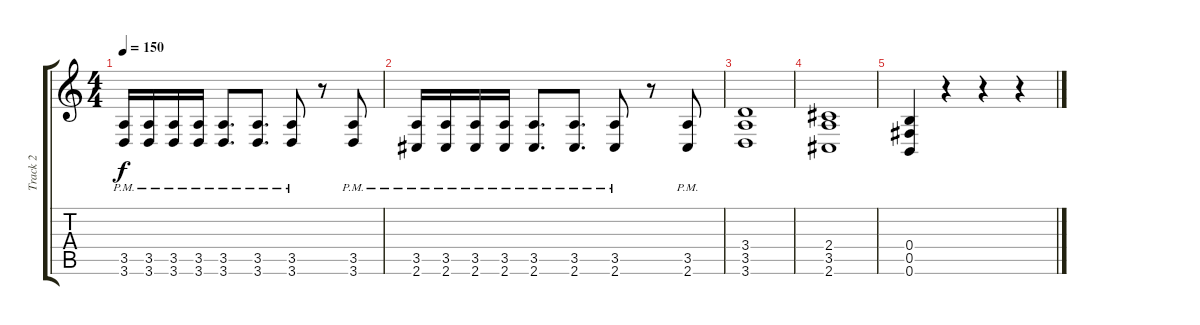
\track ("Track 2" "Track 2") {instrument overdrivenguitar}
\staff {score tabs}
\tuning (Db4 Ab3 E3 B2 Gb2 B1) {hide}
\ts (4 4)
\tempo 150
\clef g2
\ks c
(3.5{pm} 3.6{pm}).16{dy f} (3.5{pm} 3.6{pm}).16 (3.5{pm} 3.6{pm}).16 (3.5{pm} 3.6{pm}).16 (3.5{pm} 3.6{pm}).8{d} (3.5{pm} 3.6{pm}).8{d} (3.5{pm} 3.6{pm}).8 r.8 (3.5{pm} 3.6{pm}).8 |
(3.5{pm} 2.6{pm}).16 (3.5{pm} 2.6{pm}).16 (3.5{pm} 2.6{pm}).16 (3.5{pm} 2.6{pm}).16 (3.5{pm} 2.6{pm}).8{d} (3.5{pm} 2.6{pm}).8{d} (3.5{pm} 2.6{pm}).8 r.8 (3.5{pm} 2.6{pm}).8 |
(3.4 3.5 3.6).1 |
(2.4 3.5 2.6).1 |
(0.4 0.5 0.6).4 r.4 r.4 r.4
